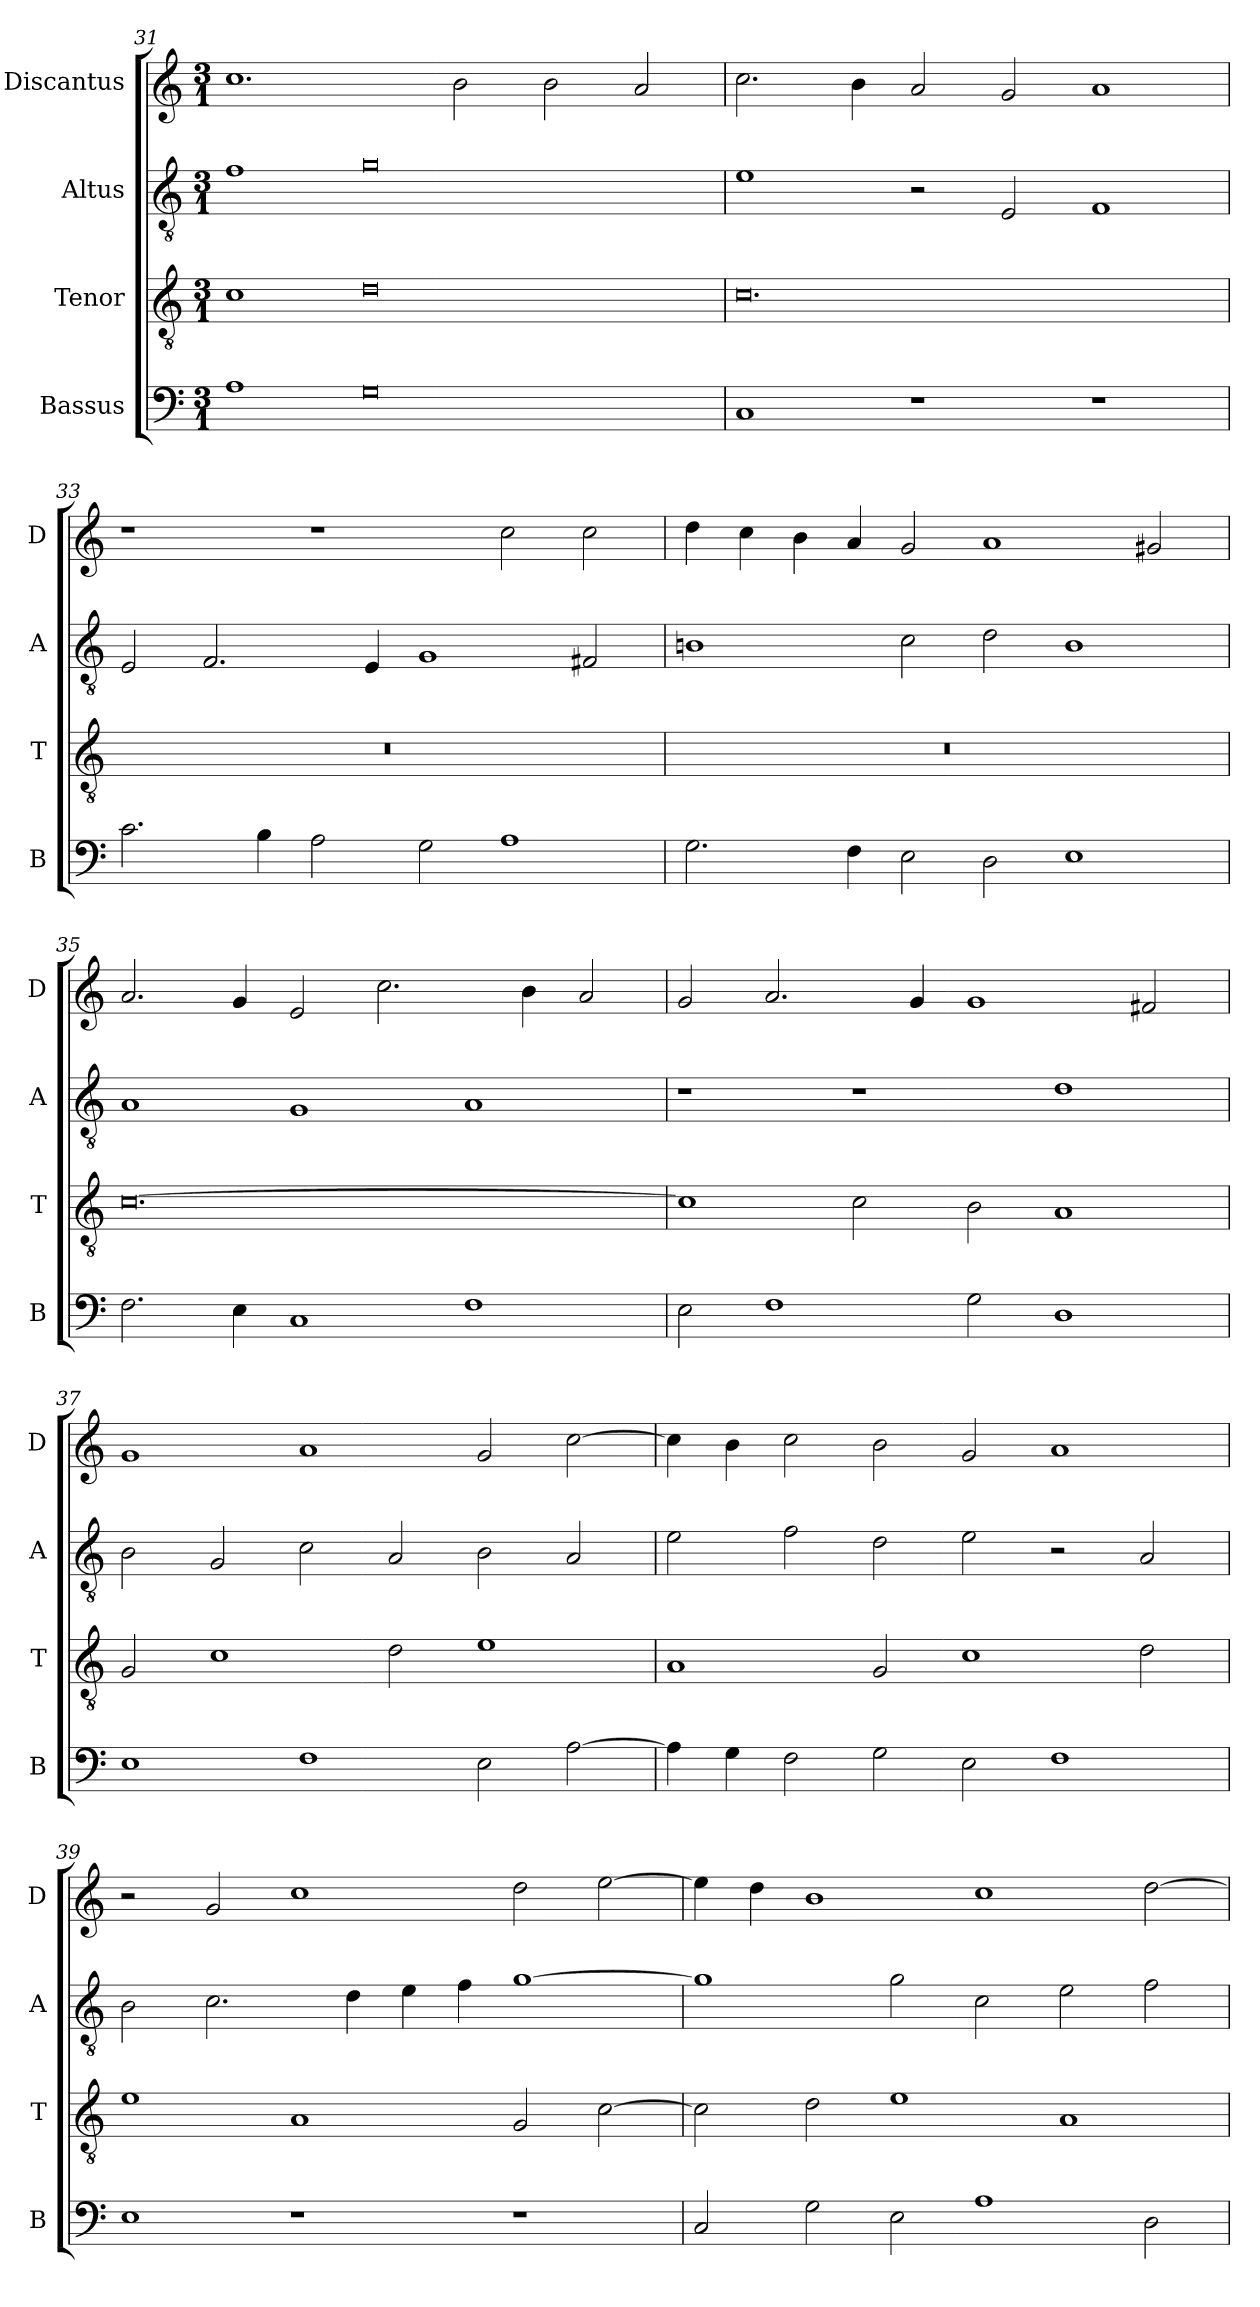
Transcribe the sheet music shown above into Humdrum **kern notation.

**kern	**kern	**kern	**kern
*part4	*part3	*part2	*part1
*staff4	*staff3	*staff2	*staff1
*I"Bassus	*I"Tenor	*I"Altus	*I"Discantus
*I'B	*I'T	*I'A	*I'D
*clefF4	*clefGv2	*clefGv2	*clefG2
*k[]	*k[]	*k[]	*k[]
*M3/1	*M3/1	*M3/1	*M3/1
=31	=31	=31	=31
1A	1c	1f	1.cc
0G	0d	0g	.
.	.	.	2b\
.	.	.	2b\
.	.	.	2a/
=32	=32	=32	=32
1C	0.c	1e	2.cc\
.	.	.	4b\
1r	.	2r	2a/
.	.	2E/	2g/
1r	.	1F	1a
=33	=33	=33	=33
2.c\	0.r	2E/	1r
.	.	2.F/	.
4B\	.	.	.
2A\	.	.	1r
.	.	4E/	.
2G\	.	1G	.
1A	.	.	2cc\
.	.	2F#X/	2cc\
=34	=34	=34	=34
2.G\	0.r	1Bn	4dd\
.	.	.	4cc\
.	.	.	4b\
4F\	.	.	4a/
2E\	.	2c\	2g/
2D\	.	2d\	1a
1E	.	1B	.
.	.	.	2g#X/
=35	=35	=35	=35
2.F\	[0.c	1A	2.a/
4E\	.	.	4g/
1C	.	1G	2e/
.	.	.	2.cc\
1F	.	1A	.
.	.	.	4b\
.	.	.	2a/
=36	=36	=36	=36
2E\	1c]	1r	2g/
1F	.	.	2.a/
.	2c\	1r	.
.	.	.	4g/
2G\	2B\	.	1g
1D	1A	1d	.
.	.	.	2f#X/
=37	=37	=37	=37
1E	2G/	2B\	1g
.	1c	2G/	.
1F	.	2c\	1a
.	2d\	2A/	.
2E\	1e	2B\	2g/
[2A\	.	2A/	[2cc\
=38	=38	=38	=38
4A\]	1A	2e\	4cc\]
4G\	.	.	4b\
2F\	.	2f\	2cc\
2G\	2G/	2d\	2b\
2E\	1c	2e\	2g/
1F	.	2r	1a
.	2d\	2A/	.
=39	=39	=39	=39
1E	1e	2B\	2r
.	.	2.c\	2g/
1r	1A	.	1cc
.	.	4d\	.
.	.	4e\	.
.	.	4f\	.
1r	2G/	[1g	2dd\
.	[2c\	.	[2ee\
=40	=40	=40	=40
2C/	2c\]	1g]	4ee\]
.	.	.	4dd\
2G\	2d\	.	1b
2E\	1e	2g\	.
1A	.	2c\	1cc
.	1A	2e\	.
2D\	.	2f\	[2dd\
=	=	=	=
*-	*-	*-	*-
